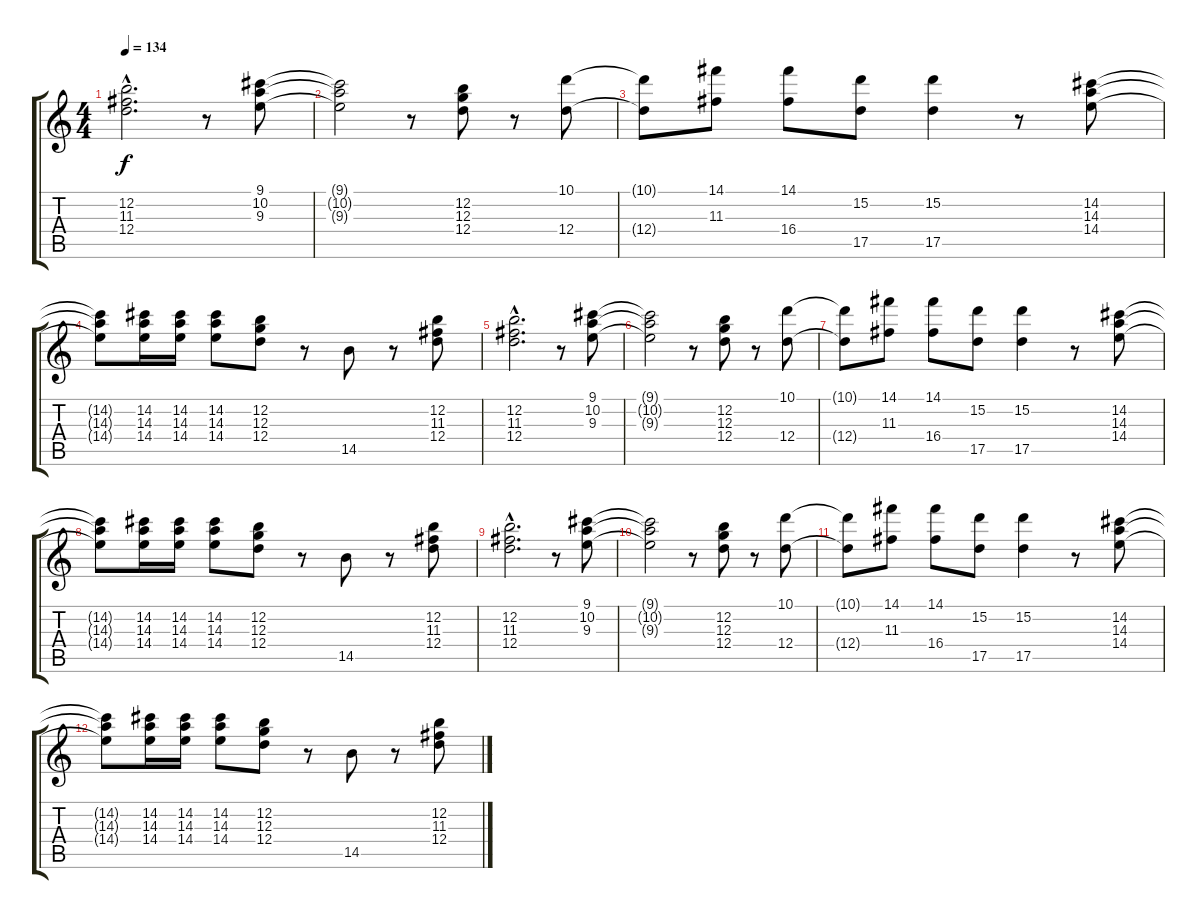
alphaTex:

\track "" {instrument electricguitarclean}
\staff {score tabs}
\tuning (E4 B3 G3 D3 A2 E2) {hide}
\ts (4 4)
\tempo 134
\clef g2
\ks c
(12.2{hac} 11.3{hac} 12.4{hac}).2{d dy f} r.8 (9.1 10.2 9.3).8 |
(9.1{t} 10.2{t} 9.3{t}).2 r.8 (12.2 12.3 12.4).8 r.8 (10.1 12.4).8 |
(10.1{t} 12.4{t}).8 (14.1 11.3).8 (14.1 16.4).8 (15.2 17.5).8 (15.2 17.5).4 r.8 (14.2 14.3 14.4).8 |
(14.2{t} 14.3{t} 14.4{t}).8 (14.2 14.3 14.4).16 (14.2 14.3 14.4).16 (14.2 14.3 14.4).8 (12.2 12.3 12.4).8 r.8 14.5.8 r.8 (12.2 11.3 12.4).8 |
(12.2{hac} 11.3{hac} 12.4{hac}).2{d} r.8 (9.1 10.2 9.3).8 |
(9.1{t} 10.2{t} 9.3{t}).2 r.8 (12.2 12.3 12.4).8 r.8 (10.1 12.4).8 |
(10.1{t} 12.4{t}).8 (14.1 11.3).8 (14.1 16.4).8 (15.2 17.5).8 (15.2 17.5).4 r.8 (14.2 14.3 14.4).8 |
(14.2{t} 14.3{t} 14.4{t}).8 (14.2 14.3 14.4).16 (14.2 14.3 14.4).16 (14.2 14.3 14.4).8 (12.2 12.3 12.4).8 r.8 14.5.8 r.8 (12.2 11.3 12.4).8 |
(12.2{hac} 11.3{hac} 12.4{hac}).2{d} r.8 (9.1 10.2 9.3).8 |
(9.1{t} 10.2{t} 9.3{t}).2 r.8 (12.2 12.3 12.4).8 r.8 (10.1 12.4).8 |
(10.1{t} 12.4{t}).8 (14.1 11.3).8 (14.1 16.4).8 (15.2 17.5).8 (15.2 17.5).4 r.8 (14.2 14.3 14.4).8 |
(14.2{t} 14.3{t} 14.4{t}).8 (14.2 14.3 14.4).16 (14.2 14.3 14.4).16 (14.2 14.3 14.4).8 (12.2 12.3 12.4).8 r.8 14.5.8 r.8 (12.2 11.3 12.4).8
